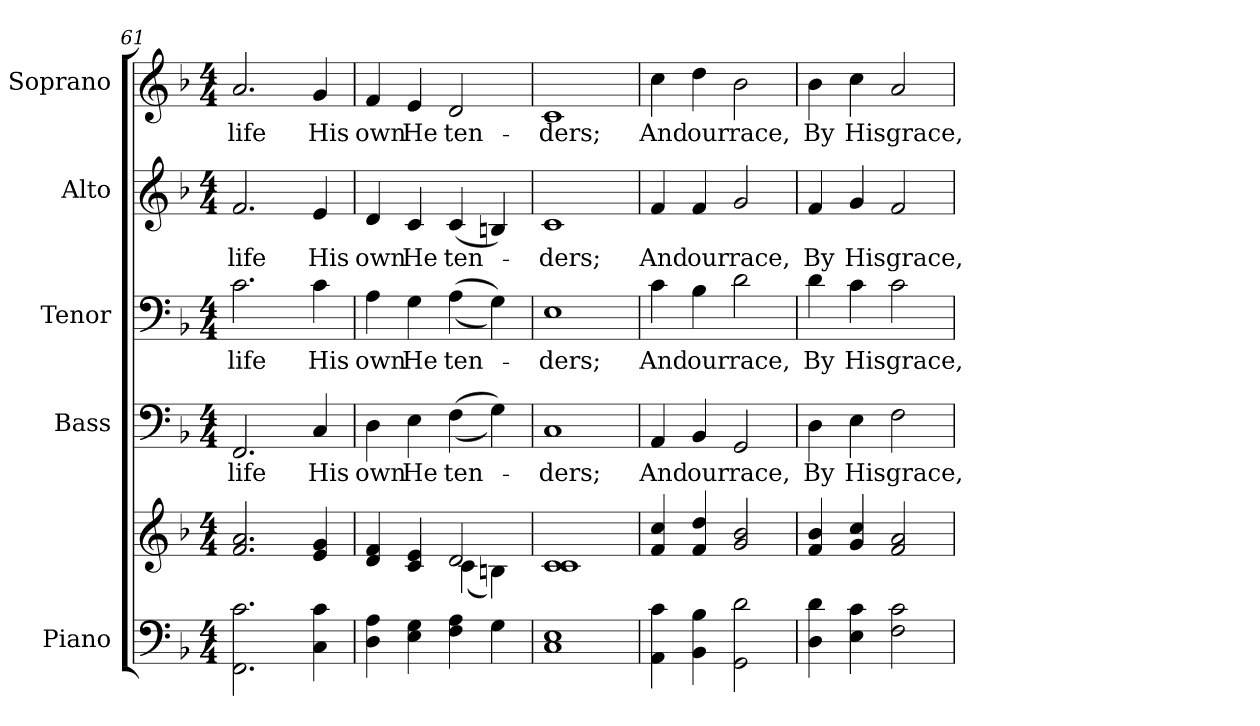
**kern	**kern	**kern	**text	**kern	**text	**kern	**text	**kern	**text
*part5	*part5	*part4	*part4	*part3	*part3	*part2	*part2	*part1	*part1
*staff6	*staff5	*staff4	*staff4	*staff3	*staff3	*staff2	*staff2	*staff1	*staff1
*I"Piano	*	*I"Bass	*	*I"Tenor	*	*I"Alto	*	*I"Soprano	*
*I'Pno.	*	*I'B.	*	*I'T.	*	*I'A.	*	*I'S.	*
*clefF4	*clefG2	*clefF4	*	*clefF4	*	*clefG2	*	*clefG2	*
*k[b-]	*k[b-]	*k[b-]	*	*k[b-]	*	*k[b-]	*	*k[b-]	*
*F:	*F:	*F:	*	*F:	*	*F:	*	*F:	*
*M4/4	*M4/4	*M4/4	*	*M4/4	*	*M4/4	*	*M4/4	*
=61	=61	=61	=61	=61	=61	=61	=61	=61	=61
!	!	!	!LO:LY:b:color=#000000	!	!	!	!	!	!
!	!	!	!	!	!LO:LY:b:color=#000000	!	!	!	!
!	!	!	!	!	!	!	!LO:LY:b:color=#000000	!	!
!	!	!	!	!	!	!	!	!	!LO:LY:b:color=#000000
2.FFi\ 2.ci	2.fi/ 2.ai	2.FFi/	life	2.ci\	life	2.fi/	life	2.ai/	life
!	!	!	!LO:LY:b:color=#000000	!	!	!	!	!	!
!	!	!	!	!	!LO:LY:b:color=#000000	!	!	!	!
!	!	!	!	!	!	!	!LO:LY:b:color=#000000	!	!
!	!	!	!	!	!	!	!	!	!LO:LY:b:color=#000000
4Ci\ 4ci	4ei/ 4gi	4Ci/	His	4ci\	His	4ei/	His	4gi/	His
!!LO:PB:g=z
=62	=62	=62	=62	=62	=62	=62	=62	=62	=62
*	*^	*	*	*	*	*	*	*	*
!	!	!	!	!LO:LY:b:color=#000000	!	!	!	!	!	!
!	!	!	!	!	!	!LO:LY:b:color=#000000	!	!	!	!
!	!	!	!	!	!	!	!	!LO:LY:b:color=#000000	!	!
!	!	!	!	!	!	!	!	!	!	!LO:LY:b:color=#000000
4Di\ 4Ai	4di/ 4fi	2ryy	4Di\	own	4Ai\	own	4di/	own	4fi/	own
!	!	!	!	!LO:LY:b:color=#000000	!	!	!	!	!	!
!	!	!	!	!	!	!LO:LY:b:color=#000000	!	!	!	!
!	!	!	!	!	!	!	!	!LO:LY:b:color=#000000	!	!
!	!	!	!	!	!	!	!	!	!	!LO:LY:b:color=#000000
4Ei\ 4Gi	4ci/ 4ei	.	4Ei\	He	4Gi\	He	4ci/	He	4ei/	He
!	!	!	!	!LO:LY:b:color=#000000	!	!	!	!	!	!
!	!	!	!	!	!	!LO:LY:b:color=#000000	!	!	!	!
!	!	!	!	!	!	!	!	!LO:LY:b:color=#000000	!	!
!	!	!	!	!	!	!	!	!	!	!LO:LY:b:color=#000000
4Fi\ 4Ai	2di/	(4ci\	((4Fi\	ten-	((4Ai\	ten-	(4ci/	ten-	2di/	ten-
4Gi\	.	4Bni\)	4Gi\))	.	4Gi\))	.	4Bni/)	.	.	.
*	*v	*v	*	*	*	*	*	*	*	*
=63	=63	=63	=63	=63	=63	=63	=63	=63	=63
*	*^	*	*	*	*	*	*	*	*
!	!	!	!	!LO:LY:b:color=#000000	!	!	!	!	!	!
*	*v	*v	*	*	*	*	*	*	*	*
*	*^	*	*	*	*	*	*	*	*
!	!	!	!	!	!	!LO:LY:b:color=#000000	!	!	!	!
*	*v	*v	*	*	*	*	*	*	*	*
*	*^	*	*	*	*	*	*	*	*
!	!	!	!	!	!	!	!	!LO:LY:b:color=#000000	!	!
*	*v	*v	*	*	*	*	*	*	*	*
*	*^	*	*	*	*	*	*	*	*
!	!	!	!	!	!	!	!	!	!	!LO:LY:b:color=#000000
*	*v	*v	*	*	*	*	*	*	*	*
1Ci 1Ei	1ci 1ci	1Ci	-ders;	1Ei	-ders;	1ci	-ders;	1ci	-ders;
!!LO:PB:g=z
=64	=64	=64	=64	=64	=64	=64	=64	=64	=64
!	!	!	!LO:LY:b:color=#000000	!	!	!	!	!	!
!	!	!	!	!	!LO:LY:b:color=#000000	!	!	!	!
!	!	!	!	!	!	!	!LO:LY:b:color=#000000	!	!
!	!	!	!	!	!	!	!	!	!LO:LY:b:color=#000000
4AAi\ 4ci	4fi/ 4cci	4AAi/	And	4ci\	And	4fi/	And	4cci\	And
!	!	!	!LO:LY:b:color=#000000	!	!	!	!	!	!
!	!	!	!	!	!LO:LY:b:color=#000000	!	!	!	!
!	!	!	!	!	!	!	!LO:LY:b:color=#000000	!	!
!	!	!	!	!	!	!	!	!	!LO:LY:b:color=#000000
4BB-i\ 4B-i	4fi/ 4ddi	4BB-i/	our	4B-i\	our	4fi/	our	4ddi\	our
!	!	!	!LO:LY:b:color=#000000	!	!	!	!	!	!
!	!	!	!	!	!LO:LY:b:color=#000000	!	!	!	!
!	!	!	!	!	!	!	!LO:LY:b:color=#000000	!	!
!	!	!	!	!	!	!	!	!	!LO:LY:b:color=#000000
2GGi\ 2di	2gi/ 2b-i	2GGi/	race,	2di\	race,	2gi/	race,	2b-i\	race,
=65	=65	=65	=65	=65	=65	=65	=65	=65	=65
!	!	!	!LO:LY:b:color=#000000	!	!	!	!	!	!
!	!	!	!	!	!LO:LY:b:color=#000000	!	!	!	!
!	!	!	!	!	!	!	!LO:LY:b:color=#000000	!	!
!	!	!	!	!	!	!	!	!	!LO:LY:b:color=#000000
4Di\ 4di	4fi/ 4b-i	4Di\	By	4di\	By	4fi/	By	4b-i\	By
!	!	!	!LO:LY:b:color=#000000	!	!	!	!	!	!
!	!	!	!	!	!LO:LY:b:color=#000000	!	!	!	!
!	!	!	!	!	!	!	!LO:LY:b:color=#000000	!	!
!	!	!	!	!	!	!	!	!	!LO:LY:b:color=#000000
4Ei\ 4ci	4gi/ 4cci	4Ei\	His	4ci\	His	4gi/	His	4cci\	His
!	!	!	!LO:LY:b:color=#000000	!	!	!	!	!	!
!	!	!	!	!	!LO:LY:b:color=#000000	!	!	!	!
!	!	!	!	!	!	!	!LO:LY:b:color=#000000	!	!
!	!	!	!	!	!	!	!	!	!LO:LY:b:color=#000000
2Fi\ 2ci	2fi/ 2ai	2Fi\	grace,	2ci\	grace,	2fi/	grace,	2ai/	grace,
=	=	=	=	=	=	=	=	=	=
*-	*-	*-	*-	*-	*-	*-	*-	*-	*-
